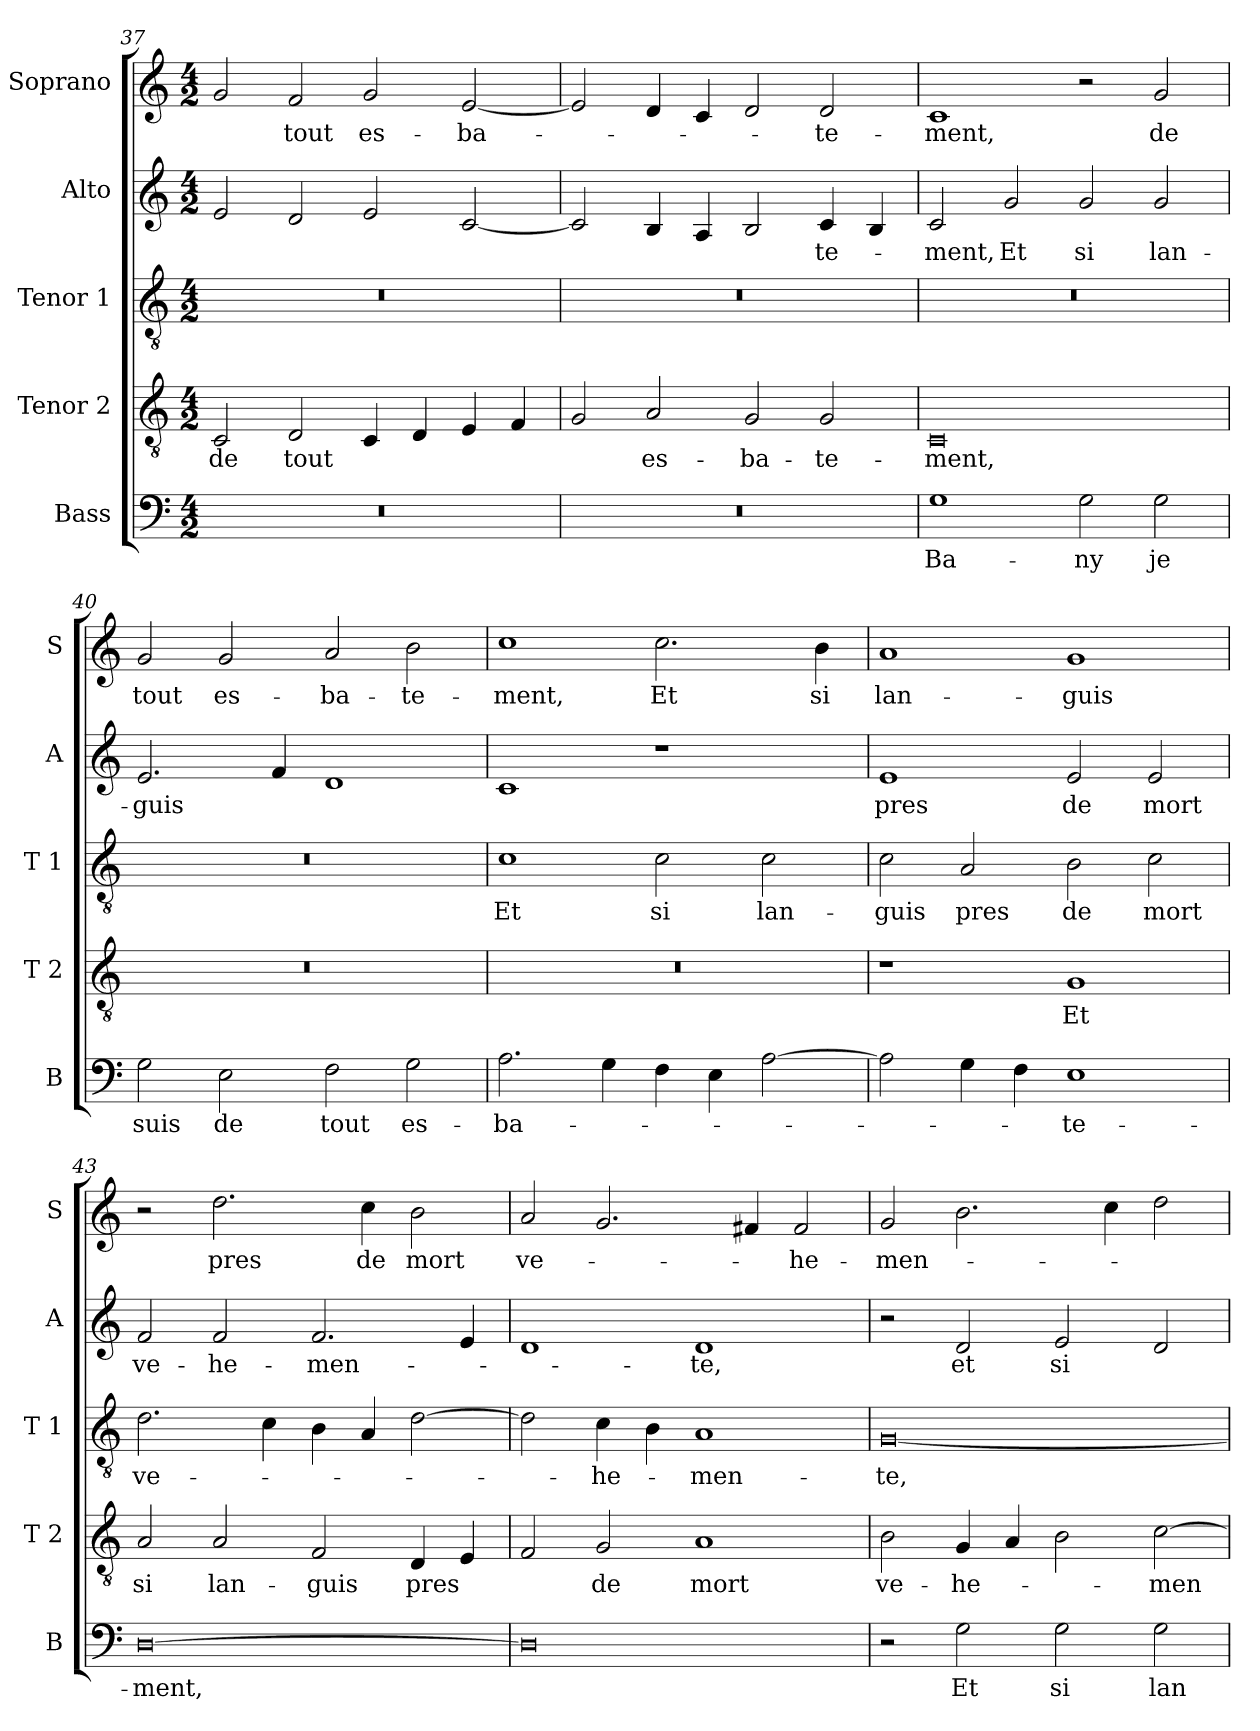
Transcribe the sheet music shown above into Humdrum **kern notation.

**kern	**text	**kern	**text	**kern	**text	**kern	**text	**kern	**text
*part5	*part5	*part4	*part4	*part3	*part3	*part2	*part2	*part1	*part1
*staff5	*staff5	*staff4	*staff4	*staff3	*staff3	*staff2	*staff2	*staff1	*staff1
*I"Bass	*	*I"Tenor 2	*	*I"Tenor 1	*	*I"Alto	*	*I"Soprano	*
*I'B	*	*I'T 2	*	*I'T 1	*	*I'A	*	*I'S	*
!!LO:PB:g=z
*clefF4	*	*clefGv2	*	*clefGv2	*	*clefG2	*	*clefG2	*
*k[]	*	*k[]	*	*k[]	*	*k[]	*	*k[]	*
*C:	*	*C:	*	*C:	*	*C:	*	*C:	*
*M4/2	*	*M4/2	*	*M4/2	*	*M4/2	*	*M4/2	*
=37	=37	=37	=37	=37	=37	=37	=37	=37	=37
!	!	!	!LO:LY:b	!	!	!	!	!	!
0r	.	2C/	de	0r	.	2e/	.	2g/	.
!	!	!	!LO:LY:b	!	!	!	!	!	!LO:LY:b
.	.	2D/	tout	.	.	2d/	.	2f/	tout
!	!	!	!	!	!	!	!	!	!LO:LY:b
.	.	4C/	.	.	.	2e/	.	2g/	es-
.	.	4D/	.	.	.	.	.	.	.
!	!	!	!	!	!	!	!	!	!LO:LY:b
.	.	4E/	.	.	.	[2c/	.	[2e/	-ba-
.	.	4F/	.	.	.	.	.	.	.
=38	=38	=38	=38	=38	=38	=38	=38	=38	=38
0r	.	2G/	.	0r	.	2c/]	.	2e/]	.
!	!	!	!LO:LY:b	!	!	!	!	!	!
.	.	2A/	es-	.	.	4B/	.	4d/	.
.	.	.	.	.	.	4A/	.	4c/	.
!	!	!	!LO:LY:b	!	!	!	!	!	!
.	.	2G/	-ba-	.	.	2B/	.	2d/	.
!	!	!	!LO:LY:b	!	!	!	!LO:LY:b	!	!LO:LY:b
.	.	2G/	-te-	.	.	4c/	-te-	2d/	-te-
.	.	.	.	.	.	4B/	.	.	.
=39	=39	=39	=39	=39	=39	=39	=39	=39	=39
!	!LO:LY:b	!	!LO:LY:b	!	!	!	!LO:LY:b	!	!LO:LY:b
1G	Ba-	0C	-ment,	0r	.	2c/	-ment,	1c	-ment,
!	!	!	!	!	!	!	!LO:LY:b	!	!
.	.	.	.	.	.	2g/	Et	.	.
!	!LO:LY:b	!	!	!	!	!	!LO:LY:b	!	!
2G\	-ny	.	.	.	.	2g/	si	2r	.
!	!LO:LY:b	!	!	!	!	!	!LO:LY:b	!	!LO:LY:b
2G\	je	.	.	.	.	2g/	lan-	2g/	de
=40	=40	=40	=40	=40	=40	=40	=40	=40	=40
!	!LO:LY:b	!	!	!	!	!	!LO:LY:b	!	!LO:LY:b
2G\	suis	0r	.	0r	.	2.e/	-guis	2g/	tout
!	!LO:LY:b	!	!	!	!	!	!	!	!LO:LY:b
2E\	de	.	.	.	.	.	.	2g/	es-
.	.	.	.	.	.	4f/	.	.	.
!	!LO:LY:b	!	!	!	!	!	!	!	!LO:LY:b
2F\	tout	.	.	.	.	1d	.	2a/	-ba-
!	!LO:LY:b	!	!	!	!	!	!	!	!LO:LY:b
2G\	es-	.	.	.	.	.	.	2b\	-te-
=41	=41	=41	=41	=41	=41	=41	=41	=41	=41
!	!LO:LY:b	!	!	!	!LO:LY:b	!	!	!	!LO:LY:b
2.A\	-ba-	0r	.	1c	Et	1c	.	1cc	-ment,
4G\	.	.	.	.	.	.	.	.	.
!	!	!	!	!	!LO:LY:b	!	!	!	!LO:LY:b
4F\	.	.	.	2c\	si	1r	.	2.cc\	Et
4E\	.	.	.	.	.	.	.	.	.
!	!	!	!	!	!LO:LY:b	!	!	!	!
[2A\	.	.	.	2c\	lan-	.	.	.	.
!	!	!	!	!	!	!	!	!	!LO:LY:b
.	.	.	.	.	.	.	.	4b\	si
=42	=42	=42	=42	=42	=42	=42	=42	=42	=42
!	!	!	!	!	!LO:LY:b	!	!LO:LY:b	!	!LO:LY:b
2A\]	.	1r	.	2c\	-guis	1e	pres	1a	lan-
!	!	!	!	!	!LO:LY:b	!	!	!	!
4G\	.	.	.	2A/	pres	.	.	.	.
4F\	.	.	.	.	.	.	.	.	.
!	!LO:LY:b	!	!LO:LY:b	!	!LO:LY:b	!	!LO:LY:b	!	!LO:LY:b
1E	-te-	1G	Et	2B\	de	2e/	de	1g	-guis
!	!	!	!	!	!LO:LY:b	!	!LO:LY:b	!	!
.	.	.	.	2c\	mort	2e/	mort	.	.
!!LO:LB:g=z
=43	=43	=43	=43	=43	=43	=43	=43	=43	=43
!	!LO:LY:b	!	!LO:LY:b	!	!LO:LY:b	!	!LO:LY:b	!	!
[0D	-ment,	2A/	si	2.d\	ve-	2f/	ve-	2r	.
!	!	!	!LO:LY:b	!	!	!	!LO:LY:b	!	!LO:LY:b
.	.	2A/	lan-	.	.	2f/	-he-	2.dd\	pres
.	.	.	.	4c\	.	.	.	.	.
!	!	!	!LO:LY:b	!	!	!	!LO:LY:b	!	!
.	.	2F/	-guis	4B\	.	2.f/	-men-	.	.
!	!	!	!	!	!	!	!	!	!LO:LY:b
.	.	.	.	4A/	.	.	.	4cc\	de
!	!	!	!LO:LY:b	!	!	!	!	!	!LO:LY:b
.	.	4D/	pres	[2d\	.	.	.	2b\	mort
.	.	4E/	.	.	.	4e/	.	.	.
=44	=44	=44	=44	=44	=44	=44	=44	=44	=44
!	!	!	!	!	!	!	!	!	!LO:LY:b
0D]	.	2F/	.	2d\]	.	1d	.	2a/	ve-
!	!	!	!LO:LY:b	!	!LO:LY:b	!	!	!	!
.	.	2G/	de	4c\	-he-	.	.	2.g/	.
.	.	.	.	4B\	.	.	.	.	.
!	!	!	!LO:LY:b	!	!LO:LY:b	!	!LO:LY:b	!	!
.	.	1A	mort	1A	-men-	1d	-te,	.	.
.	.	.	.	.	.	.	.	4f#X/	.
!	!	!	!	!	!	!	!	!	!LO:LY:b
.	.	.	.	.	.	.	.	2f#/	-he-
=45	=45	=45	=45	=45	=45	=45	=45	=45	=45
!	!	!	!LO:LY:b	!	!LO:LY:b	!	!	!	!LO:LY:b
2r	.	2B\	ve-	[0G	-te,	2r	.	2g/	-men-
!	!LO:LY:b	!	!LO:LY:b	!	!	!	!LO:LY:b	!	!
2G\	Et	4G/	-he-	.	.	2d/	et	2.b\	.
.	.	4A/	.	.	.	.	.	.	.
!	!LO:LY:b	!	!	!	!	!	!LO:LY:b	!	!
2G\	si	2B\	.	.	.	2e/	si	.	.
.	.	.	.	.	.	.	.	4cc\	.
!	!LO:LY:b	!	!LO:LY:b	!	!	!	!	!	!
2G\	lan-	[2c\	-men-	.	.	2d/	.	2dd\	.
=	=	=	=	=	=	=	=	=	=
*-	*-	*-	*-	*-	*-	*-	*-	*-	*-
